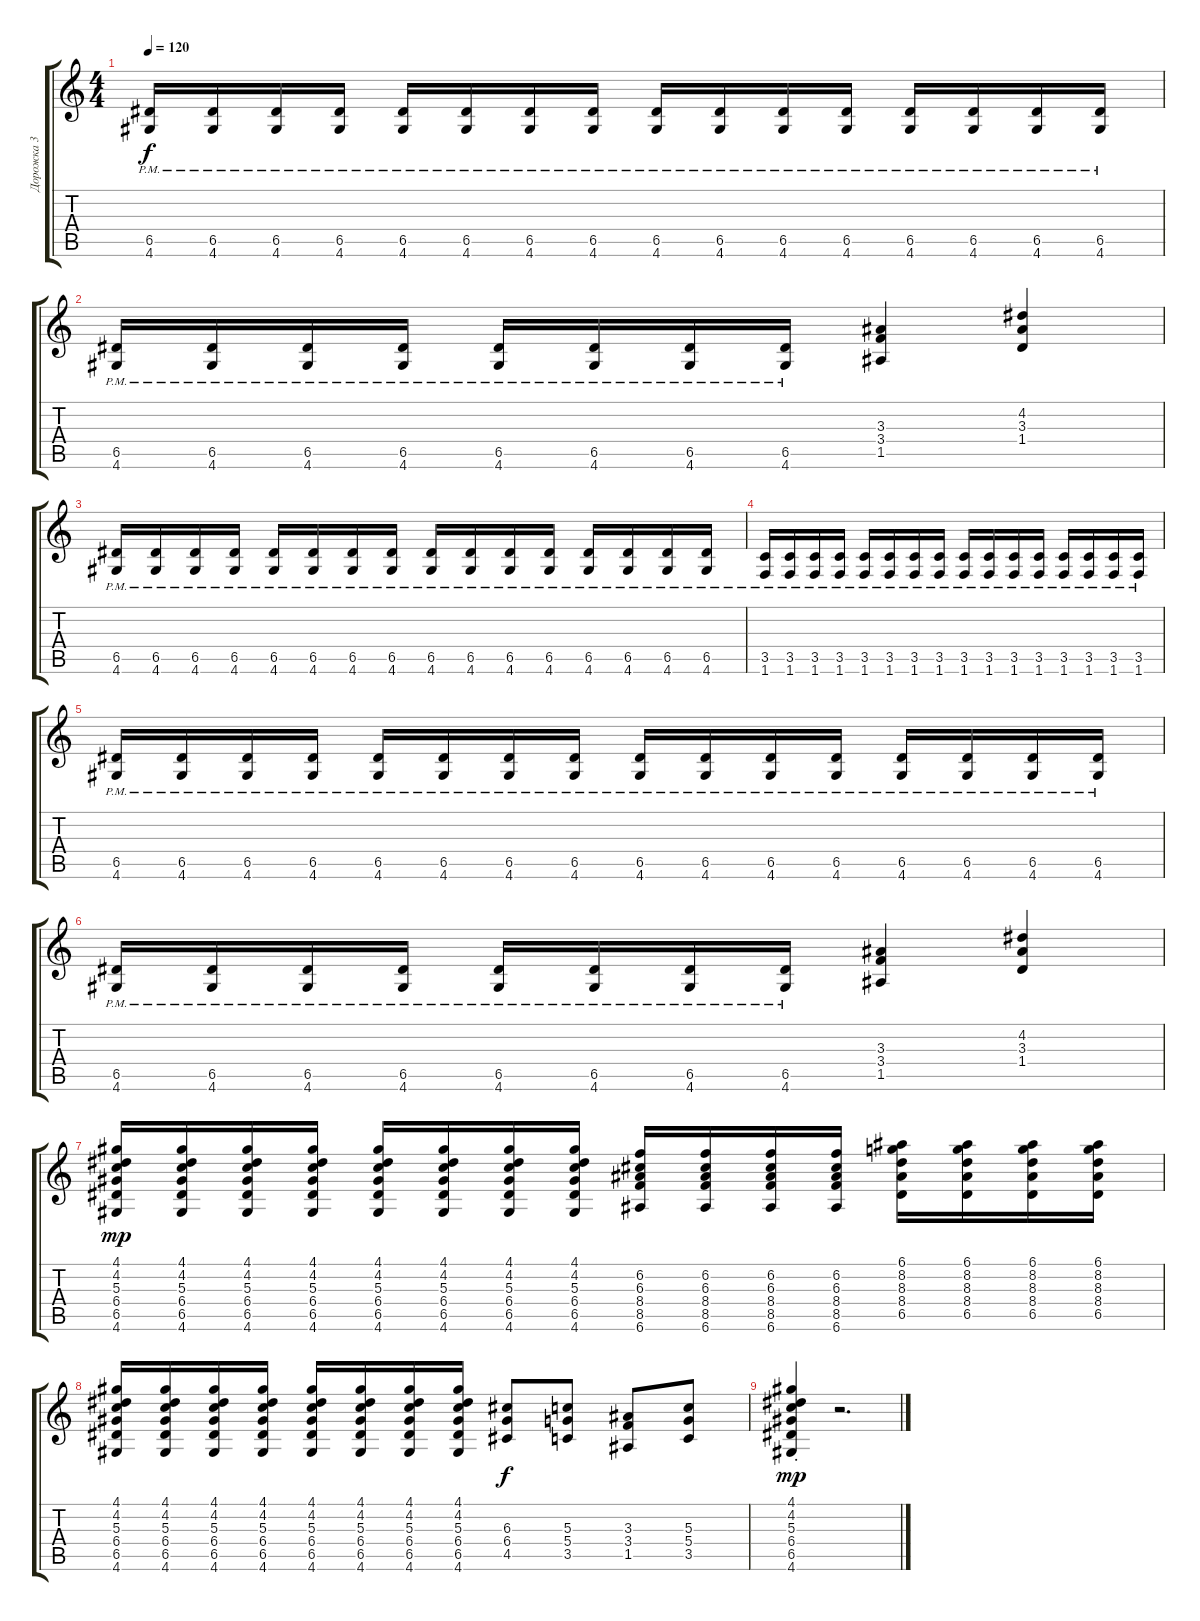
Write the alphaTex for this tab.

\track ("Дорожка 3" "Дорожка 3") {instrument distortionguitar}
\staff {score tabs}
\tuning (E4 B3 G3 D3 A2 E2) {hide}
\ts (4 4)
\tempo 120
\clef g2
\ks c
(6.5{pm} 4.6{pm}).16{dy f} (6.5{pm} 4.6{pm}).16 (6.5{pm} 4.6{pm}).16 (6.5{pm} 4.6{pm}).16 (6.5{pm} 4.6{pm}).16 (6.5{pm} 4.6{pm}).16 (6.5{pm} 4.6{pm}).16 (6.5{pm} 4.6{pm}).16 (6.5{pm} 4.6{pm}).16 (6.5{pm} 4.6{pm}).16 (6.5{pm} 4.6{pm}).16 (6.5{pm} 4.6{pm}).16 (6.5{pm} 4.6{pm}).16 (6.5{pm} 4.6{pm}).16 (6.5{pm} 4.6{pm}).16 (6.5{pm} 4.6{pm}).16 |
(6.5{pm} 4.6{pm}).16 (6.5{pm} 4.6{pm}).16 (6.5{pm} 4.6{pm}).16 (6.5{pm} 4.6{pm}).16 (6.5{pm} 4.6{pm}).16 (6.5{pm} 4.6{pm}).16 (6.5{pm} 4.6{pm}).16 (6.5{pm} 4.6{pm}).16 (3.3 3.4 1.5).4 (4.2 3.3 1.4).4 |
(6.5{pm} 4.6{pm}).16 (6.5{pm} 4.6{pm}).16 (6.5{pm} 4.6{pm}).16 (6.5{pm} 4.6{pm}).16 (6.5{pm} 4.6{pm}).16 (6.5{pm} 4.6{pm}).16 (6.5{pm} 4.6{pm}).16 (6.5{pm} 4.6{pm}).16 (6.5{pm} 4.6{pm}).16 (6.5{pm} 4.6{pm}).16 (6.5{pm} 4.6{pm}).16 (6.5{pm} 4.6{pm}).16 (6.5{pm} 4.6{pm}).16 (6.5{pm} 4.6{pm}).16 (6.5{pm} 4.6{pm}).16 (6.5{pm} 4.6{pm}).16 |
(3.5{pm} 1.6{pm}).16 (3.5{pm} 1.6{pm}).16 (3.5{pm} 1.6{pm}).16 (3.5{pm} 1.6{pm}).16 (3.5{pm} 1.6{pm}).16 (3.5{pm} 1.6{pm}).16 (3.5{pm} 1.6{pm}).16 (3.5{pm} 1.6{pm}).16 (3.5{pm} 1.6{pm}).16 (3.5{pm} 1.6{pm}).16 (3.5{pm} 1.6{pm}).16 (3.5{pm} 1.6{pm}).16 (3.5{pm} 1.6{pm}).16 (3.5{pm} 1.6{pm}).16 (3.5{pm} 1.6{pm}).16 (3.5{pm} 1.6{pm}).16 |
(6.5{pm} 4.6{pm}).16 (6.5{pm} 4.6{pm}).16 (6.5{pm} 4.6{pm}).16 (6.5{pm} 4.6{pm}).16 (6.5{pm} 4.6{pm}).16 (6.5{pm} 4.6{pm}).16 (6.5{pm} 4.6{pm}).16 (6.5{pm} 4.6{pm}).16 (6.5{pm} 4.6{pm}).16 (6.5{pm} 4.6{pm}).16 (6.5{pm} 4.6{pm}).16 (6.5{pm} 4.6{pm}).16 (6.5{pm} 4.6{pm}).16 (6.5{pm} 4.6{pm}).16 (6.5{pm} 4.6{pm}).16 (6.5{pm} 4.6{pm}).16 |
(6.5{pm} 4.6{pm}).16 (6.5{pm} 4.6{pm}).16 (6.5{pm} 4.6{pm}).16 (6.5{pm} 4.6{pm}).16 (6.5{pm} 4.6{pm}).16 (6.5{pm} 4.6{pm}).16 (6.5{pm} 4.6{pm}).16 (6.5{pm} 4.6{pm}).16 (3.3 3.4 1.5).4 (4.2 3.3 1.4).4 |
(4.1 4.2 5.3 6.4 6.5 4.6).16{dy mp} (4.1 4.2 5.3 6.4 6.5 4.6).16 (4.1 4.2 5.3 6.4 6.5 4.6).16 (4.1 4.2 5.3 6.4 6.5 4.6).16 (4.1 4.2 5.3 6.4 6.5 4.6).16 (4.1 4.2 5.3 6.4 6.5 4.6).16 (4.1 4.2 5.3 6.4 6.5 4.6).16 (4.1 4.2 5.3 6.4 6.5 4.6).16 (6.2 6.3 8.4 8.5 6.6).16 (6.2 6.3 8.4 8.5 6.6).16 (6.2 6.3 8.4 8.5 6.6).16 (6.2 6.3 8.4 8.5 6.6).16 (6.1 8.2 8.3 8.4 6.5).16 (6.1 8.2 8.3 8.4 6.5).16 (6.1 8.2 8.3 8.4 6.5).16 (6.1 8.2 8.3 8.4 6.5).16 |
(4.1 4.2 5.3 6.4 6.5 4.6).16 (4.1 4.2 5.3 6.4 6.5 4.6).16 (4.1 4.2 5.3 6.4 6.5 4.6).16 (4.1 4.2 5.3 6.4 6.5 4.6).16 (4.1 4.2 5.3 6.4 6.5 4.6).16 (4.1 4.2 5.3 6.4 6.5 4.6).16 (4.1 4.2 5.3 6.4 6.5 4.6).16 (4.1 4.2 5.3 6.4 6.5 4.6).16 (6.3 6.4 4.5).8{dy f} (5.3 5.4 3.5).8 (3.3 3.4 1.5).8 (5.3 5.4 3.5).8 |
(4.1{st} 4.2{st} 5.3{st} 6.4{st} 6.5{st} 4.6{st}).4{dy mp} r.2{d}
